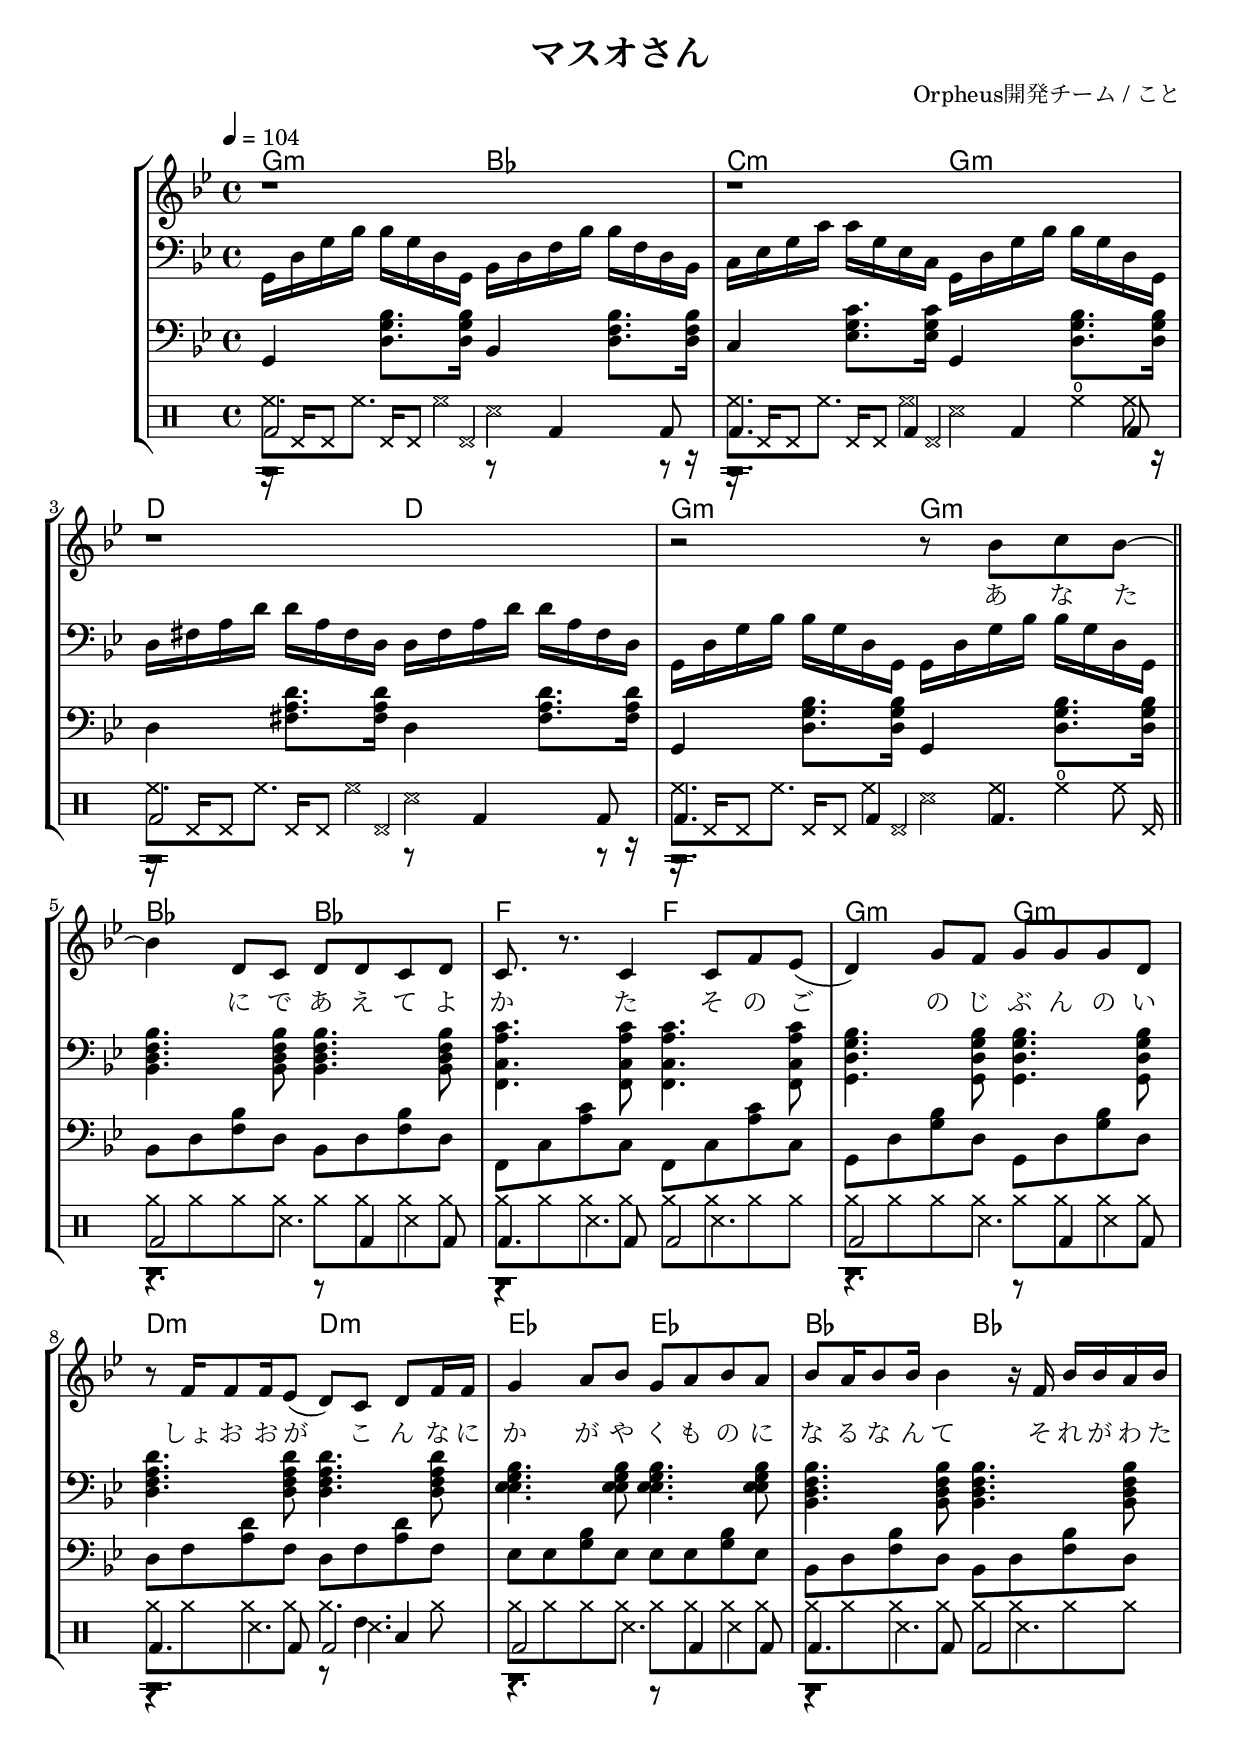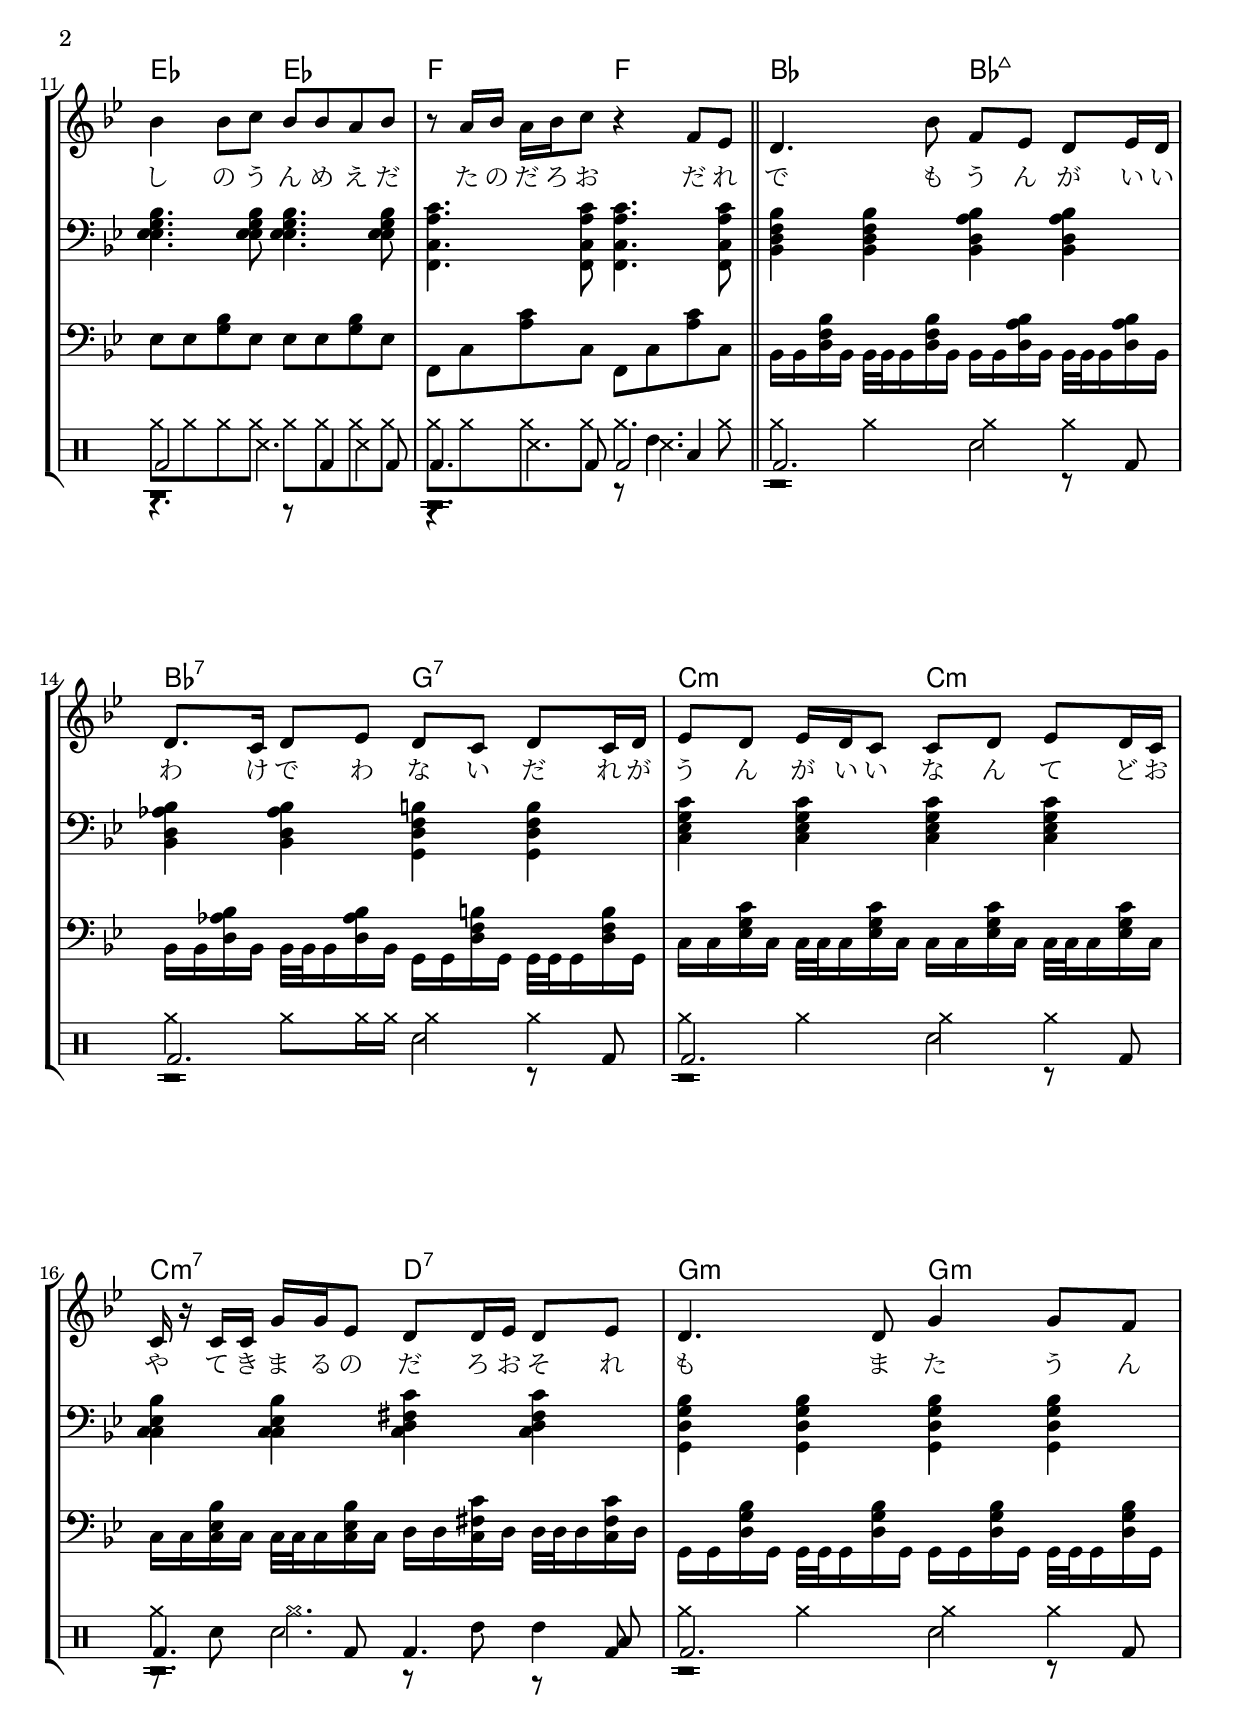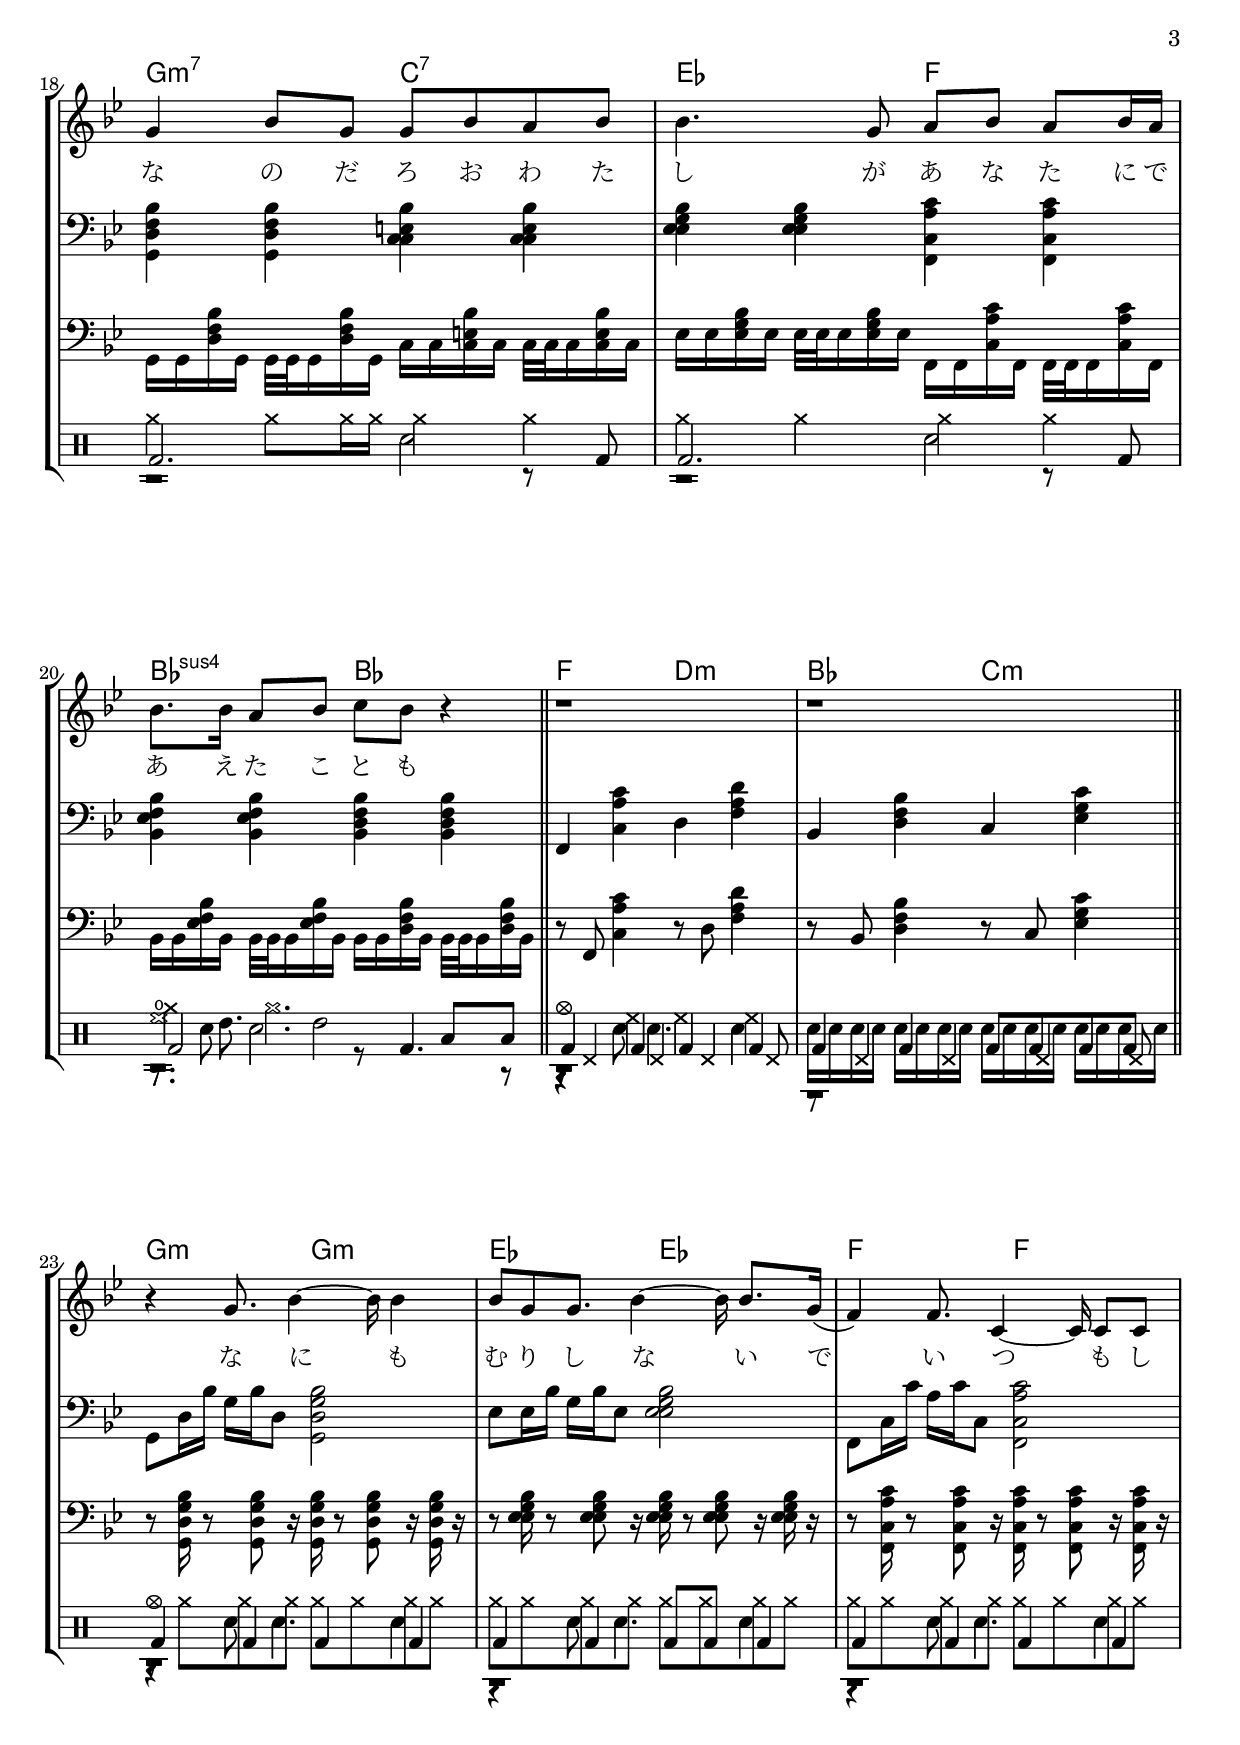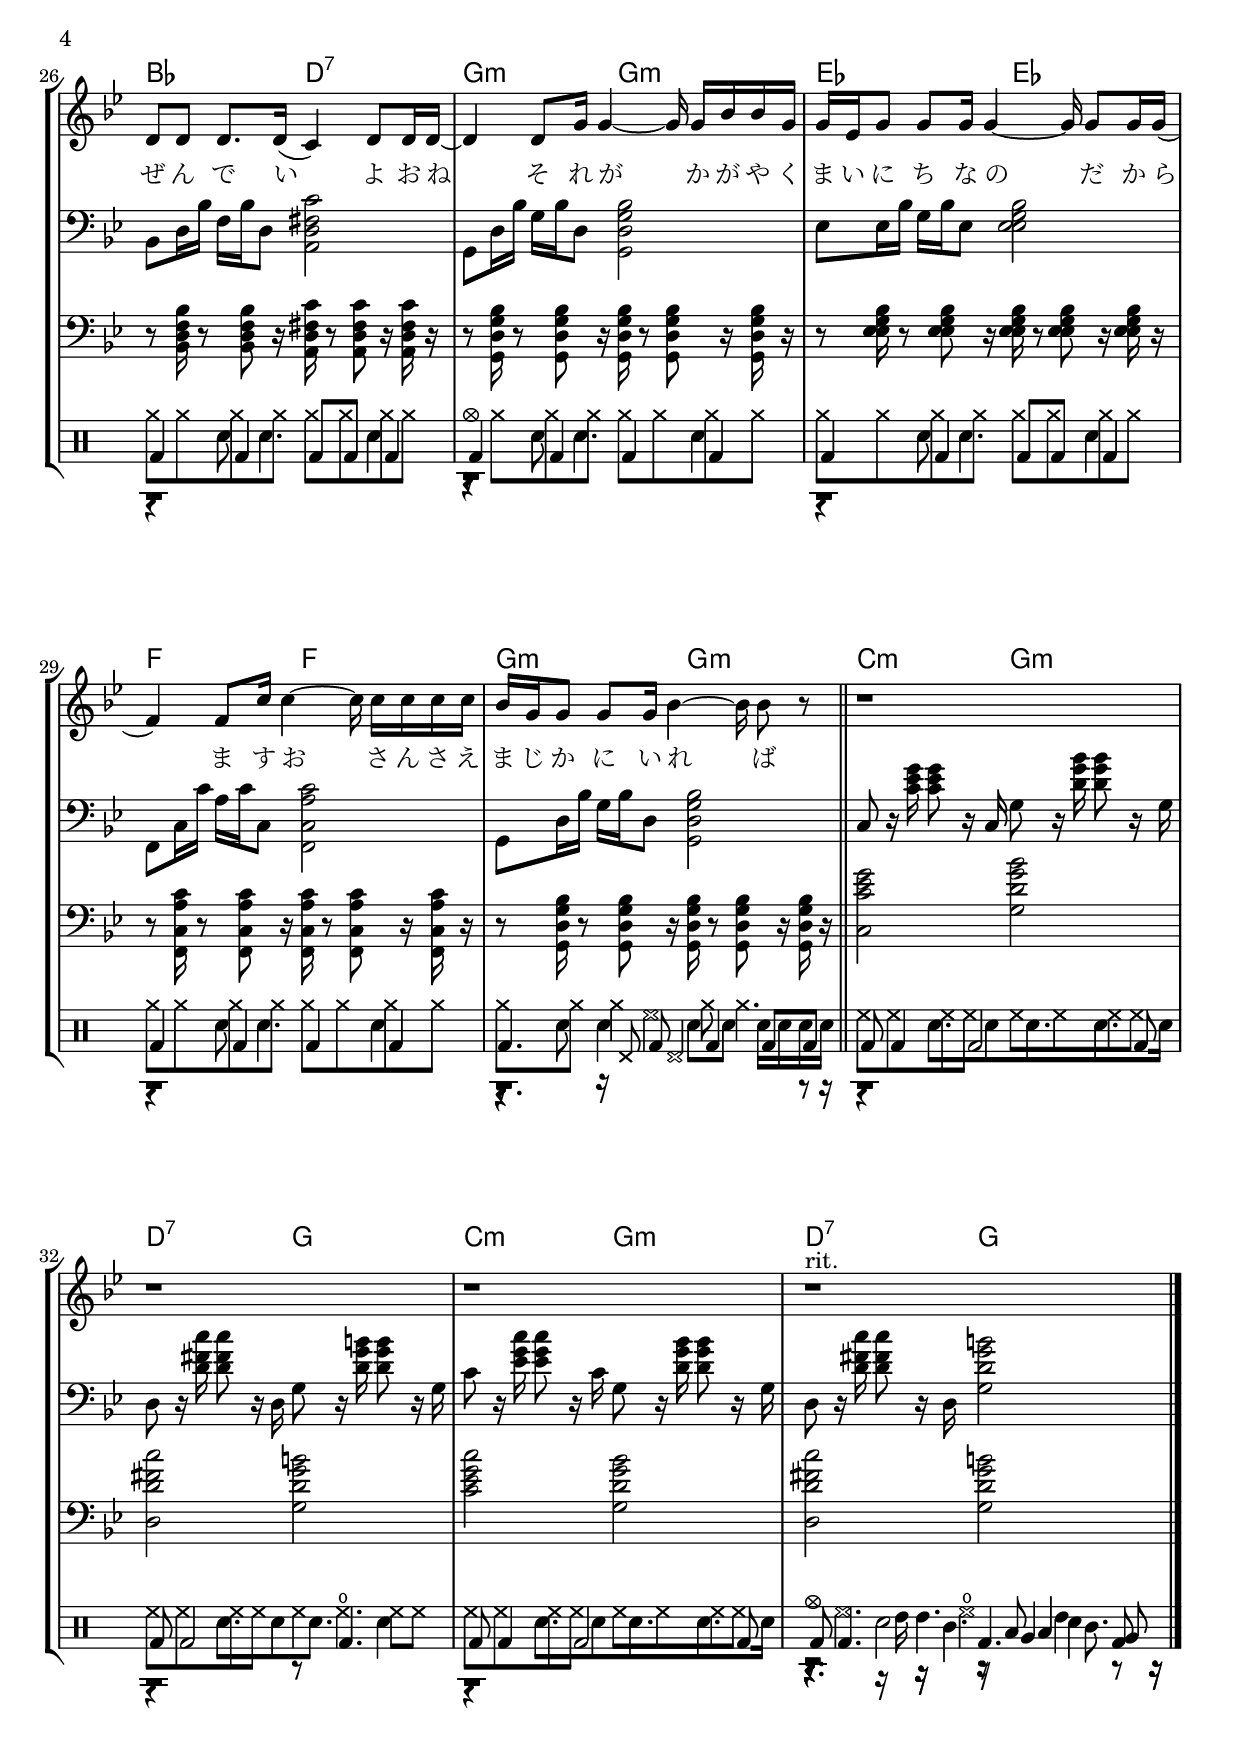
\version "2.12.1"

\header {
	title = \markup {マスオさん}
	composer = \markup \center-column {"Orpheus開発チーム / こと"}
}

harmony = \chordmode {
	g2:m bes c:m g:m d d g:m g:m 

	bes bes f f g:m g:m d:m d:m es es bes bes es es f f 

	bes bes:maj7 bes:7 g:7 c:m c:m c:min7 d:7 g:m g:m g:min7 c:7 es f bes:sus4 bes 

	f d:m bes c:m 

	g:m g:m es es f f bes d:7 g:m g:m es es f f g:m g:m 

	c:m g:m d:7 g c:m g:m d:7 g 
}

melody = {
	\key bes \major
	\tempo 4 = 104
	r1 | r1 | r1 | r2 r8 
	\set Staff.midiInstrument = #"fss0.37"
	bes'8  c''8  bes'8~ 
	bes'4  d'8  c'8  d'8  d'8  c'8  d'8 
	c'8.  r8.  c'4  c'8  f'8  es'8 
	(d'4)  g'8  f'8  g'8  g'8  g'8  d'8 
	r8  f'16  f'8  f'16  es'8  (d'8)  c'8  d'8  f'16  f'16 
	g'4  a'8  bes'8  g'8  a'8  bes'8  a'8 
	bes'8  a'16  bes'8  bes'16  bes'4  r16  f'16  bes'16  bes'16  a'16  bes'16 
	bes'4  bes'8  c''8  bes'8  bes'8  a'8  bes'8 
	r8  a'16  bes'16  a'16  bes'16  c''8  	r4 	\set Staff.midiInstrument = #"mmi0.40"
	f'8  es'8 
	d'4.  bes'8  f'8  es'8  d'8  es'16  d'16 
	d'8.  c'16  d'8  es'8  d'8  c'8  d'8  c'16  d'16 
	es'8  d'8  es'16  d'16  c'8  c'8  d'8  es'8  d'16  c'16 
	c'16  r16  c'16  c'16  g'16  g'16  es'8  d'8  d'16  es'16  d'8  es'8 
	d'4.  d'8  g'4  g'8  f'8 
	g'4  bes'8  g'8  g'8  bes'8  a'8  bes'8 
	bes'4.  g'8  a'8  bes'8  a'8  bes'16  a'16 
	bes'8.  bes'16  a'8  bes'8  c''8  bes'8  	r4 	r1 | r1   
	\set Staff.midiInstrument = #"fss0.37"
	r4 g'8.  bes'4~bes'16  bes'4 
	bes'8  g'8  g'8.  bes'4~bes'16  bes'8.  g'16 
	(f'4)  f'8.  c'4~c'16  c'8  c'8 
	d'8  d'8  d'8.  d'16  (c'4)  d'8  d'16  d'16~ 
	d'4  d'8  g'16  g'4~g'16  g'16  bes'16  bes'16  g'16 
	g'16  es'16  g'8  g'8  g'16  g'4~g'16  g'8  g'16  g'16 
	(f'4)  f'8  c''16  c''4~c''16  c''16  c''16  c''16  c''16 
	bes'16  g'16  g'8  g'8  g'16  bes'4~bes'16  bes'8  	r8 	r1 | r1 | r1 | r1^"rit." \bar "|."
}

words = \lyricmode {
	
	あ  な  た  に  で  あ  え  て  よ  か  た  そ  の  ご  の  じ  ぶ  ん  の  い  しょ  お  お  が  こ  ん  な  に  か  が  や  く  も  の  に  な  る  な  ん  て  そ  れ  が  わ  た  し  の  う  ん  め  え  だ  た  の  だ  ろ  お  
	だ  れ  で  も  う  ん  が  い  い  わ  け  で  わ  な  い  だ  れ  が  う  ん  が  い  い  な  ん  て  ど  お  や  て  き  ま  る  の  だ  ろ  お  そ  れ  も  ま  た  う  ん  な  の  だ  ろ  お  わ  た  し  が  あ  な  た  に  で  あ  え  た  こ  と  も  
	
	な  に  も  む  り  し  な  い  で  い  つ  も  し  ぜ  ん  で  い  よ  お  ね  そ  れ  が  か  が  や  く  ま  い  に  ち  な  の  だ  か  ら  ま  す  お  さ  ん  さ  え  ま  じ  か  に  い  れ  ば  
	
}

tempochange = {
	\tempo 4 = 104
	r1 | r1 | r1 | r1 \bar "||"
	\tempo 4 = 104
	r1 | r1 | r1 | r1 | r1 | r1 | r1 | r1 \bar "||"
	\tempo 4 = 104
	r1 | r1 | r1 | r1 | r1 | r1 | r1 | r1 \bar "||"
	\tempo 4 = 104
	r1 | r1 \bar "||"
	\tempo 4 = 104
	r1 | r1 | r1 | r1 | r1 | r1 | r1 | r1 \bar "||"
	\tempo 4 = 104
	r1 | r1 | r1 | \tempo 4 = 78 r2 \tempo 4 = 69 r2 \bar "|."
}

mainacc = {
	\clef bass
	\set Staff.midiInstrument = #"Lead 2 (sawtooth)"
	\key bes \major
	\tempo 4 = 104
	g,16 d g bes bes g d g,
	bes,16 d f bes bes f d bes,
	c16 es g c' c' g es c
	g,16 d g bes bes g d g,
	d16 fis a d' d' a fis d
	d16 fis a d' d' a fis d
	g,16 d g bes bes g d g,
	g,16 d g bes bes g d g,
	\bar "||"

	\set Staff.midiInstrument = #"FX 3 (crystal)"
	<bes, d f bes>4. <bes, d f bes>8
	<bes, d f bes>4. <bes, d f bes>8
	<f, c a c'>4. <f, c a c'>8
	<f, c a c'>4. <f, c a c'>8
	<g, d g bes>4. <g, d g bes>8
	<g, d g bes>4. <g, d g bes>8
	<d f a d'>4. <d f a d'>8
	<d f a d'>4. <d f a d'>8
	<es es g bes>4. <es es g bes>8
	<es es g bes>4. <es es g bes>8
	<bes, d f bes>4. <bes, d f bes>8
	<bes, d f bes>4. <bes, d f bes>8
	<es es g bes>4. <es es g bes>8
	<es es g bes>4. <es es g bes>8
	<f, c a c'>4. <f, c a c'>8
	<f, c a c'>4. <f, c a c'>8
	\bar "||"

	\set Staff.midiInstrument = #"Synthstrings 1"
	<bes, d f bes>4 <bes, d f bes>4
	<bes, d a bes>4 <bes, d a bes>4
	<bes, d as bes>4 <bes, d as bes>4
	<g, d f b>4 <g, d f b>4
	<c es g c'>4 <c es g c'>4
	<c es g c'>4 <c es g c'>4
	<c c es bes>4 <c c es bes>4
	<d c fis c'>4 <d c fis c'>4
	<g, d g bes>4 <g, d g bes>4
	<g, d g bes>4 <g, d g bes>4
	<g, d f bes>4 <g, d f bes>4
	<c c e bes>4 <c c e bes>4
	<es es g bes>4 <es es g bes>4
	<f, c a c'>4 <f, c a c'>4
	<bes, es f bes>4 <bes, es f bes>4
	<bes, d f bes>4 <bes, d f bes>4
	\bar "||"

	\set Staff.midiInstrument = #"Synth Bass 1"
	f,4 <c a c'>4
	d4 <f a d'>4
	bes,4 <d f bes>4
	c4 <es g c'>4
	\bar "||"

	\set Staff.midiInstrument = #"Electric Guitar (muted)"
	g,8 d16 bes g bes d8
	<g, d g bes>2
	es8 es16 bes g bes es8
	<es es g bes>2
	f,8 c16 c' a c' c8
	<f, c a c'>2
	bes,8 d16 bes f bes d8
	<a, d fis c'>2
	g,8 d16 bes g bes d8
	<g, d g bes>2
	es8 es16 bes g bes es8
	<es es g bes>2
	f,8 c16 c' a c' c8
	<f, c a c'>2
	g,8 d16 bes g bes d8
	<g, d g bes>2
	\bar "||"

	\set Staff.midiInstrument = #"Slap Bass 1"
	c8 r16 <c' es' g'>16 <c' es' g'>8 r16 c16
	g8 r16 <d' g' bes'>16 <d' g' bes'>8 r16 g16
	d8 r16 <d' fis' c''>16 <d' fis' c''>8 r16 d16
	g8 r16 <d' g' b'>16 <d' g' b'>8 r16 g16
	c'8 r16 <es' g' c''>16 <es' g' c''>8 r16 c'16
	g8 r16 <d' g' bes'>16 <d' g' bes'>8 r16 g16
	d8 r16 <d' fis' c''>16 <d' fis' c''>8 r16 d16
	<g d' g' b'>2
	\bar "|."
}

subacc = {
	\clef bass
	\set Staff.midiInstrument = #"Lead 1 (square)"
	\key bes \major
	\tempo 4 = 104
	g,4 <d g bes>8. <d g bes>16
	bes,4 <d f bes>8. <d f bes>16
	c4 <es g c'>8. <es g c'>16
	g,4 <d g bes>8. <d g bes>16
	d4 <fis a d'>8. <fis a d'>16
	d4 <fis a d'>8. <fis a d'>16
	g,4 <d g bes>8. <d g bes>16
	g,4 <d g bes>8. <d g bes>16
	\bar "||"

	\set Staff.midiInstrument = #"Synth Drum"
	bes,8 d <f bes> d
	bes,8 d <f bes> d
	f,8 c <a c'> c
	f,8 c <a c'> c
	g,8 d <g bes> d
	g,8 d <g bes> d
	d8 f <a d'> f
	d8 f <a d'> f
	es8 es <g bes> es
	es8 es <g bes> es
	bes,8 d <f bes> d
	bes,8 d <f bes> d
	es8 es <g bes> es
	es8 es <g bes> es
	f,8 c <a c'> c
	f,8 c <a c'> c
	\bar "||"

	\set Staff.midiInstrument = #"Acoustic grand"
	bes,16 bes,16 <d f bes>16 bes,16   bes,32 bes,32 bes,16 <d f bes>16 bes,16
	bes,16 bes,16 <d a bes>16 bes,16   bes,32 bes,32 bes,16 <d a bes>16 bes,16
	bes,16 bes,16 <d as bes>16 bes,16   bes,32 bes,32 bes,16 <d as bes>16 bes,16
	g,16 g,16 <d f b>16 g,16   g,32 g,32 g,16 <d f b>16 g,16
	c16 c16 <es g c'>16 c16   c32 c32 c16 <es g c'>16 c16
	c16 c16 <es g c'>16 c16   c32 c32 c16 <es g c'>16 c16
	c16 c16 <c es bes>16 c16   c32 c32 c16 <c es bes>16 c16
	d16 d16 <c fis c'>16 d16   d32 d32 d16 <c fis c'>16 d16
	g,16 g,16 <d g bes>16 g,16   g,32 g,32 g,16 <d g bes>16 g,16
	g,16 g,16 <d g bes>16 g,16   g,32 g,32 g,16 <d g bes>16 g,16
	g,16 g,16 <d f bes>16 g,16   g,32 g,32 g,16 <d f bes>16 g,16
	c16 c16 <c e bes>16 c16   c32 c32 c16 <c e bes>16 c16
	es16 es16 <es g bes>16 es16   es32 es32 es16 <es g bes>16 es16
	f,16 f,16 <c a c'>16 f,16   f,32 f,32 f,16 <c a c'>16 f,16
	bes,16 bes,16 <es f bes>16 bes,16   bes,32 bes,32 bes,16 <es f bes>16 bes,16
	bes,16 bes,16 <d f bes>16 bes,16   bes,32 bes,32 bes,16 <d f bes>16 bes,16
	\bar "||"

	\set Staff.midiInstrument = #"Banjo"
	r8 f, <c a c'>4
	r8 d <f a d'>4
	r8 bes, <d f bes>4
	r8 c <es g c'>4
	\bar "||"

	\set Staff.midiInstrument = #"Electric Guitar (clean)"
	r8 <g, d g bes>16 r8 <g, d g bes>8 r16
	<g, d g bes>16 r8      <g, d g bes>8 r16 <g, d g bes>16 r16
	r8 <es es g bes>16 r8 <es es g bes>8 r16
	<es es g bes>16 r8      <es es g bes>8 r16 <es es g bes>16 r16
	r8 <f, c a c'>16 r8 <f, c a c'>8 r16
	<f, c a c'>16 r8      <f, c a c'>8 r16 <f, c a c'>16 r16
	r8 <bes, d f bes>16 r8 <bes, d f bes>8 r16
	<a, d fis c'>16 r8      <a, d fis c'>8 r16 <a, d fis c'>16 r16
	r8 <g, d g bes>16 r8 <g, d g bes>8 r16
	<g, d g bes>16 r8      <g, d g bes>8 r16 <g, d g bes>16 r16
	r8 <es es g bes>16 r8 <es es g bes>8 r16
	<es es g bes>16 r8      <es es g bes>8 r16 <es es g bes>16 r16
	r8 <f, c a c'>16 r8 <f, c a c'>8 r16
	<f, c a c'>16 r8      <f, c a c'>8 r16 <f, c a c'>16 r16
	r8 <g, d g bes>16 r8 <g, d g bes>8 r16
	<g, d g bes>16 r8      <g, d g bes>8 r16 <g, d g bes>16 r16
	\bar "||"

	\set Staff.midiInstrument = #"Muted Trumpet"
	<c c' es' g'>2
	<g d' g' bes'>2
	<d d' fis' c''>2
	<g d' g' b'>2
	<c' es' g' c''>2
	<g d' g' bes'>2
	<d d' fis' c''>2
	<g d' g' b'>2
	\bar "|."
}

percA = {
	\drummode {
	r1  |r2. hho4  |r1  |r2. hho4  \bar "||"
	bd2 r8 bd4 bd8  |bd4. bd8 bd2  |bd2 r8 bd4 bd8  |bd4. bd8 bd2  |bd2 r8 bd4 bd8  |bd4. bd8 bd2  |bd2 r8 bd4 bd8  |bd4. bd8 bd2  \bar "||"
	cymr4 cymr4 cymr4 cymr4  |cymr4 cymr8 cymr16 cymr16 cymr4 cymr4  |cymr4 cymr4 cymr4 cymr4  |cymr4 cymr2.  |cymr4 cymr4 cymr4 cymr4  |cymr4 cymr8 cymr16 cymr16 cymr4 cymr4  |cymr4 cymr4 cymr4 cymr4  |cymr4 cymr2.  \bar "||"
	r4 hh4 hh4 hh4  |r1  \bar "||"
	r8 cymr8 cymr8 cymr8 cymr8 cymr8 cymr8 cymr8  |cymr8 cymr8 cymr8 cymr8 cymr8 cymr8 cymr8 cymr8  |cymr8 cymr8 cymr8 cymr8 cymr8 cymr8 cymr8 cymr8  |cymr8 cymr8 cymr8 cymr8 cymr8 cymr8 cymr8 cymr8  |r8 cymr8 cymr8 cymr8 cymr8 cymr8 cymr8 cymr8  |cymr8 cymr8 cymr8 cymr8 cymr8 cymr8 cymr8 cymr8  |cymr8 cymr8 cymr8 cymr8 cymr8 cymr8 cymr8 cymr8  |cymr8 cymr8 cymr4 cymr8 cymr4.  \bar "||"
	hh8 hh8 hh8 hh8 hh8 hh8 hh8 hh8  |hh8 hh8 hh8 hh8 hh4 hh8 hh8  |hh8 hh8 hh8 hh8 hh8 hh8 hh8 hh8  |r8 hh2. r8  \bar "|."
	}
}

percB = {
	\drummode {
	r16 hhp16 hhp8 hhp16 hhp8 hhp2 r16  |r16 hhp16 hhp8 hhp16 hhp8 hhp2 r16  |r16 hhp16 hhp8 hhp16 hhp8 hhp2 r16  |r16 hhp16 hhp8 hhp16 hhp8 hhp2 hhp16  \bar "||"
	r4. ss4. ss4  |r4 ss4. ss4.  |r4. ss4. ss4  |r4 ss4. ss4.  |r4. ss4. ss4  |r4 ss4. ss4.  |r4. ss4. ss4  |r4 ss4. ss4.  \bar "||"
	r2 sn2  |r2 sn2  |r2 sn2  |r8 sn8 sn2.  |r2 sn2  |r2 sn2  |r2 sn2  |r8 sn8 sn2.  \bar "||"
	r4 sn8 sn4. sn4  |sn16 sn16 sn16 sn16 sn16 sn16 sn16 sn16 sn16 sn16 sn16 sn16 sn16 sn16 sn16 sn16  \bar "||"
	r4 sn8 sn4. sn4  |r4 sn8 sn4. sn4  |r4 sn8 sn4. sn4  |r4 sn8 sn4. sn4  |r4 sn8 sn4. sn4  |r4 sn8 sn4. sn4  |r4 sn8 sn4. sn4  |r8 sn8 sn4 sn8 sn8 sn16 sn16 sn16 sn16  \bar "||"
	r4 sn8. sn8 sn8. sn8. sn16  |r4 sn8. sn8 sn8. sn4  |r4 sn8. sn8 sn8. sn8. sn16  |r4 sn2 sn4  \bar "|."
	}
}

percC = {
	\drummode {
	hh8. hh8. hh2 r8  |hh8. hh8. hh2 hh8  |hh8. hh8. hh2 r8  |hh8. hh8. hh4 hh4 hh8  \bar "||"
	cymr8 cymr8 cymr8 cymr8 cymr8 cymr8 cymr8 cymr8  |cymr8 cymr8 cymr8 cymr8 cymr8 cymr8 cymr8 cymr8  |cymr8 cymr8 cymr8 cymr8 cymr8 cymr8 cymr8 cymr8  |cymr8 cymr8 cymr8 cymr8 cymr4. cymr8  |cymr8 cymr8 cymr8 cymr8 cymr8 cymr8 cymr8 cymr8  |cymr8 cymr8 cymr8 cymr8 cymr8 cymr8 cymr8 cymr8  |cymr8 cymr8 cymr8 cymr8 cymr8 cymr8 cymr8 cymr8  |cymr8 cymr8 cymr8 cymr8 cymr4. cymr8  \bar "||"
	bd2. r8 bd8  |bd2. r8 bd8  |bd2. r8 bd8  |bd4. bd8 bd4. bd8  |bd2. r8 bd8  |bd2. r8 bd8  |bd2. r8 bd8  |bd2 r8 bd4.  \bar "||"
	bd4 bd4 bd4 bd4  |bd4 bd4 bd8 bd8 bd8 bd8  \bar "||"
	bd4 bd4 bd4 bd4  |bd4 bd4 bd8 bd8 bd4  |bd4 bd4 bd4 bd4  |bd4 bd4 bd8 bd8 bd4  |bd4 bd4 bd4 bd4  |bd4 bd4 bd8 bd8 bd4  |bd4 bd4 bd4 bd4  |bd4. bd8 bd4 bd8 bd8  \bar "||"
	bd8 bd4 bd2 bd8  |bd8 bd2 bd4.  |bd8 bd4 bd2 bd8  |bd8 bd4. bd4. bd8  \bar "|."
	}
}

percD = {
	\drummode {
	r2 ss2  |r2 ss2  |r2 ss2  |r2 ss2  \bar "||"
	r1 |r1 |r1 |r2. toml4  |r1 |r1 |r1 |r2. toml4  \bar "||"
	r1 |r1 |r1 |r2 r8 tommh8 tommh4  |r1 |r1 |r1 |r8. tommh8. tommh2 r8  \bar "||"
	r8 hhp4 hhp4 hhp4 hhp8  |r8 hhp4 hhp4 hhp4 hhp8  \bar "||"
	cymc1  |r1 |r1 |r1 |cymc1  |r1 |r1 |r1 \bar "||"
	r1  |r2 r8 hho4.  |r1  |r4. r16 hho2 r16  \bar "|."
	}
}

percE = {
	\drummode {
	bd2 r8 bd4 bd8  |bd4. bd4 bd4 bd8  |bd2 r8 bd4 bd8  |bd4. bd4 bd4.  \bar "||"
	r1 |r1 |r1 |r2 r8 tommh4.  |r1 |r1 |r1 |r2 r8 tommh4.  \bar "||"
	r1 |r1 |r1 |r2. r8 toml8  |r1 |r1 |r1 |r2. toml8 toml8  \bar "||"
	cymc1  |r1 \bar "||"
	r1 |r1 |r1 |r1 |r1 |r1 |r1 |r4 r16 hhp8 hhp2 r16  \bar "||"
	r1 |r1 |r1 |cymc1  \bar "|."
	}
}

percF = {
	\drummode {
	r1 | r1 | r1 | r1 \bar "||"
	r1 | r1 | r1 | r1 | r1 | r1 | r1 | r1 \bar "||"
	r1 |r1 |r1 |r1 |r1 |r1 |r1 |hho1  \bar "||"
	r1 | r1 \bar "||"
	r1 |r1 |r1 |r1 |r1 |r1 |r1 |r4. hh2 r8  \bar "||"
	r1 |r1 |r1 |r4 r16 tommh16 tommh4. tommh4  \bar "|."
	}
}

percG = {
	\drummode {
	r1 | r1 | r1 | r1 \bar "||"
	r1 | r1 | r1 | r1 | r1 | r1 | r1 | r1 \bar "||"
	r1 | r1 | r1 | r1 | r1 | r1 | r1 | r1 \bar "||"
	r1 | r1 \bar "||"
	r1 | r1 | r1 | r1 | r1 | r1 | r1 | r1 \bar "||"
	r1 |r1 |r1 |r4. r16 tomml4. tomml8.  \bar "|."
	}
}

percH = {
	\drummode {
	r1 | r1 | r1 | r1 \bar "||"
	r1 | r1 | r1 | r1 | r1 | r1 | r1 | r1 \bar "||"
	r1 | r1 | r1 | r1 | r1 | r1 | r1 | r1 \bar "||"
	r1 | r1 \bar "||"
	r1 | r1 | r1 | r1 | r1 | r1 | r1 | r1 \bar "||"
	r1 |r1 |r1 |r2 r16 toml8 toml4 r16  \bar "|."
	}
}

percI = {
	\drummode {
	r1 | r1 | r1 | r1 \bar "||"
	r1 | r1 | r1 | r1 | r1 | r1 | r1 | r1 \bar "||"
	r1 | r1 | r1 | r1 | r1 | r1 | r1 | r1 \bar "||"
	r1 | r1 \bar "||"
	r1 | r1 | r1 | r1 | r1 | r1 | r1 | r1 \bar "||"
	r1 |r1 |r1 |r2 r8 tomfh4 tomfh8  \bar "|."
	}
}

\score {
	<<
		\new StaffGroup <<
			\new ChordNames {\harmony}
			\new Voice = "melody" {\melody}
			\new Lyrics \lyricsto "melody" \words
			\new Staff = "mainacc" {\mainacc}
			\new Staff = "subacc" {\subacc}
			\new DrumStaff <<
				\new DrumVoice {\percA}
				\new DrumVoice {\percB}
				\new DrumVoice {\percC}
				\new DrumVoice {\percD}
				\new DrumVoice {\percE}
				\new DrumVoice {\percF}
				\new DrumVoice {\percG}
				\new DrumVoice {\percH}
				\new DrumVoice {\percI}
			>>
		>>
	>>
	\layout { }
}
